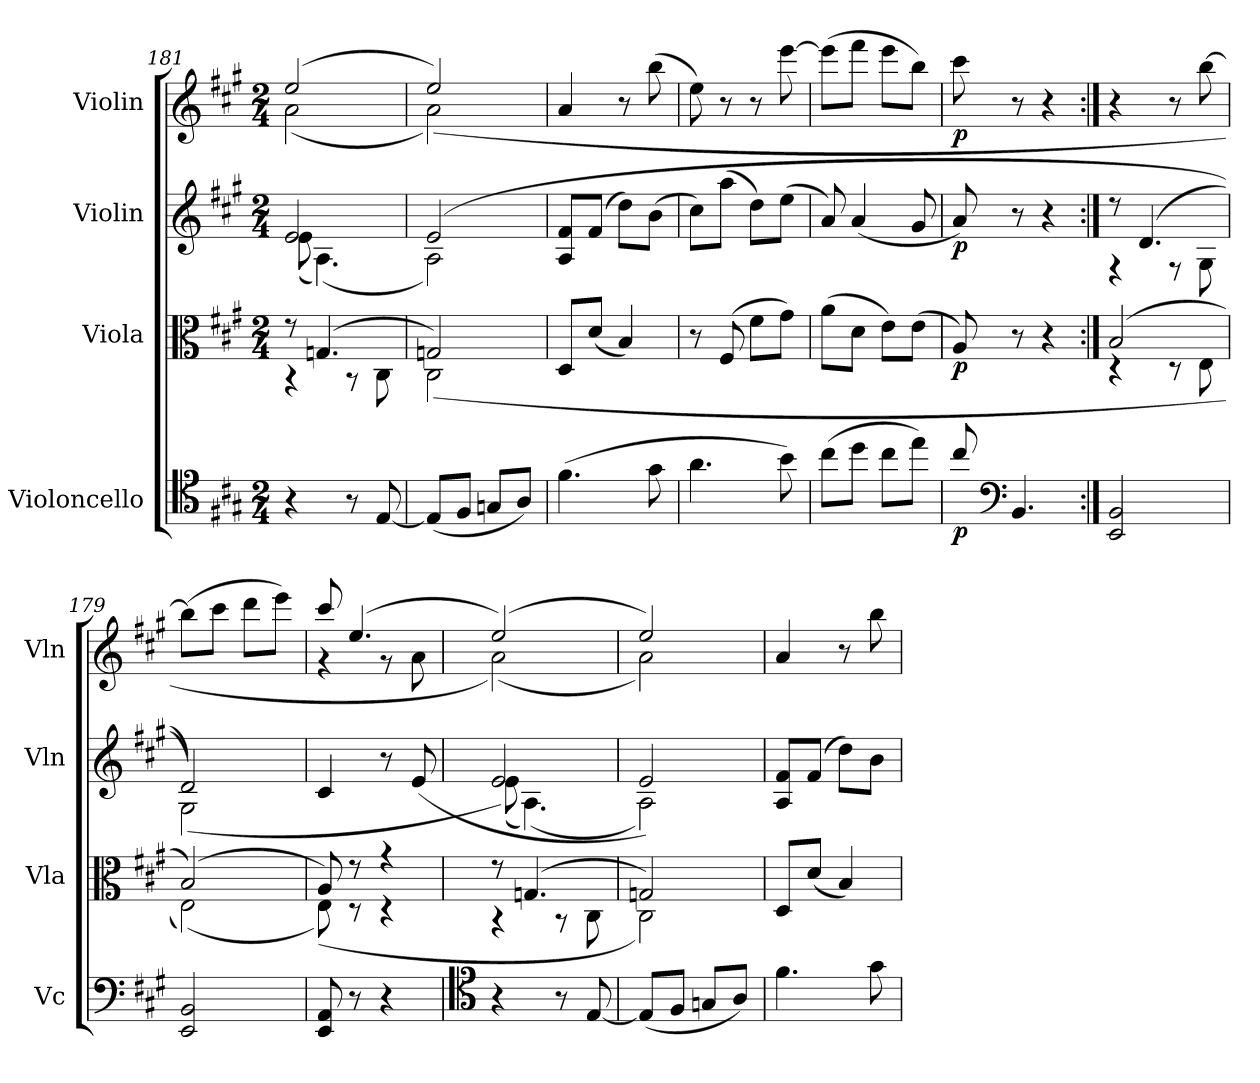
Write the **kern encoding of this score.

**kern	**dynam	**kern	**dynam	**kern	**dynam	**kern	**dynam
*part4	*part4	*part3	*part3	*part2	*part2	*part1	*part1
*staff4	*staff4	*staff3	*staff3	*staff2	*staff2	*staff1	*staff1
*I"Violoncello	*	*I"Viola	*	*I"Violin	*	*I"Violin	*
*I'Vc	*	*I'Vla	*	*I'Vln	*	*I'Vln	*
*clefC4	*	*clefC3	*	*clefG2	*	*clefG2	*
*k[f#c#g#]	*	*k[f#c#g#]	*	*k[f#c#g#]	*	*k[f#c#g#]	*
*A:	*	*A:	*	*A:	*	*A:	*
*M2/4	*	*M2/4	*	*M2/4	*	*M2/4	*
=181	=181	=181	=181	=181	=181	=181	=181
*	*	*^	*	*^	*	*^	*
4r	.	8r	4r	.	2e/	(8e\	.	(2ee/	(2a\	.
.	.	(4.Gn/	.	.	.	(4.A\)	.	.	.	.
8r	.	.	8r	.	.	.	.	.	.	.
[8E/	.	.	8C#\	.	.	.	.	.	.	.
=182	=182	=182	=182	=182	=182	=182	=182	=182	=182	=182
(8E/L]	.	2Gn/)	(2C#\	.	(2e/	2A\)	.	2ee/)	(2a\)	.
8F#/J	.	.	.	.	.	.	.	.	.	.
8Gn/L	.	.	.	.	.	.	.	.	.	.
8A/J)	.	.	.	.	.	.	.	.	.	.
*	*	*v	*v	*	*	*	*	*v	*v	*
*	*	*	*	*v	*v	*	*	*
=183	=183	=183	=183	=183	=183	=183	=183
(4.f#\	.	8D/L	.	8A/ 8f#/L	.	4a/	.
.	.	(8d/J	.	(8f#/J	.	.	.
.	.	4B/)	.	8dd\L)	.	8r	.
8g#\	.	.	.	(8b\J	.	(8bb\	.
=184	=184	=184	=184	=184	=184	=184	=184
4.a\	.	8r	.	8cc#\L)	.	8ee\)	.
.	.	(8F#/	.	(8aa\J	.	8r	.
.	.	8f#\L	.	8dd\L)	.	8r	.
8b\)	.	8g#\J)	.	(8ee\J	.	[8eee\	.
=185	=185	=185	=185	=185	=185	=185	=185
(8cc#\L	.	(8a\L	.	8a/)	.	(8eee\L]	.
8dd\J	.	8d\J	.	(4a/	.	8fff#\J	.
8cc#\L	.	8e\L)	.	.	.	8eee\L	.
8ee\J)	.	(8e\J	.	8g#/	.	8bb\J)	.
=186	=186	=186	=186	=186	=186	=186	=186
8cc#/	p	8A/)	p	8a/)	p	8ccc#\	p
*clefF4	*	*	*	*	*	*	*
4.BB/	.	8r	.	8r	.	8r	.
.	.	4r	.	4r	.	4r	.
=187:|!	=187:|!	=187:|!	=187:|!	=187:|!	=187:|!	=187:|!	=187:|!
*	*	*^	*	*^	*	*	*
2EE/ 2BB/	.	(2B/	4r	.	8r	4r	.	4r	.
.	.	.	.	.	(4.d/	.	.	.	.
.	.	.	8r	.	.	8r	.	8r	.
.	.	.	8E\	.	.	8G#\	.	[8bb\	.
=179	=179	=179	=179	=179	=179	=179	=179	=179	=179
2EE/ 2BB/	.	(2B/)	(2E\)	.	2d/)	(2G#\)	.	(8bb\L]	.
.	.	.	.	.	.	.	.	8ccc#\J	.
.	.	.	.	.	.	.	.	8ddd\L	.
.	.	.	.	.	.	.	.	8eee\J)	.
*	*	*	*	*	*v	*v	*	*	*
=180	=180	=180	=180	=180	=180	=180	=180	=180
*	*	*	*	*	*	*	*^	*
8EE/ 8AA/	.	8A/)	(8E\)	.	4c#/	.	8ccc#/	4r	.
8r	.	8r	8r	.	.	.	(4.ee/	.	.
4r	.	4r	4r	.	8r	.	.	8r	.
.	.	.	.	.	(8e/	.	.	8a\	.
=181	=181	=181	=181	=181	=181	=181	=181	=181	=181
*clefC4	*	*	*	*	*	*	*	*	*
*	*	*	*	*	*^	*	*	*	*
4r	.	8r	4r	.	2e/	(8e\)	.	(2ee/)	(2a\)	.
.	.	(4.Gn/	.	.	.	(4.A\)	.	.	.	.
8r	.	.	8r	.	.	.	.	.	.	.
[8E/	.	.	8C#\	.	.	.	.	.	.	.
=182	=182	=182	=182	=182	=182	=182	=182	=182	=182	=182
(8E/L]	.	2Gn/)	2C#\)	.	2e/)	2A\)	.	2ee/)	2a\)	.
8F#/J	.	.	.	.	.	.	.	.	.	.
8Gn/L	.	.	.	.	.	.	.	.	.	.
8A/J)	.	.	.	.	.	.	.	.	.	.
*	*	*v	*v	*	*	*	*	*v	*v	*
*	*	*	*	*v	*v	*	*	*
=183	=183	=183	=183	=183	=183	=183	=183
4.f#\	.	8D/L	.	8A/ 8f#/L	.	4a/	.
.	.	(8d/J	.	(8f#/J	.	.	.
.	.	4B/)	.	8dd\L)	.	8r	.
8g#\	.	.	.	8b\J	.	8bb\	.
=	=	=	=	=	=	=	=
*-	*-	*-	*-	*-	*-	*-	*-
